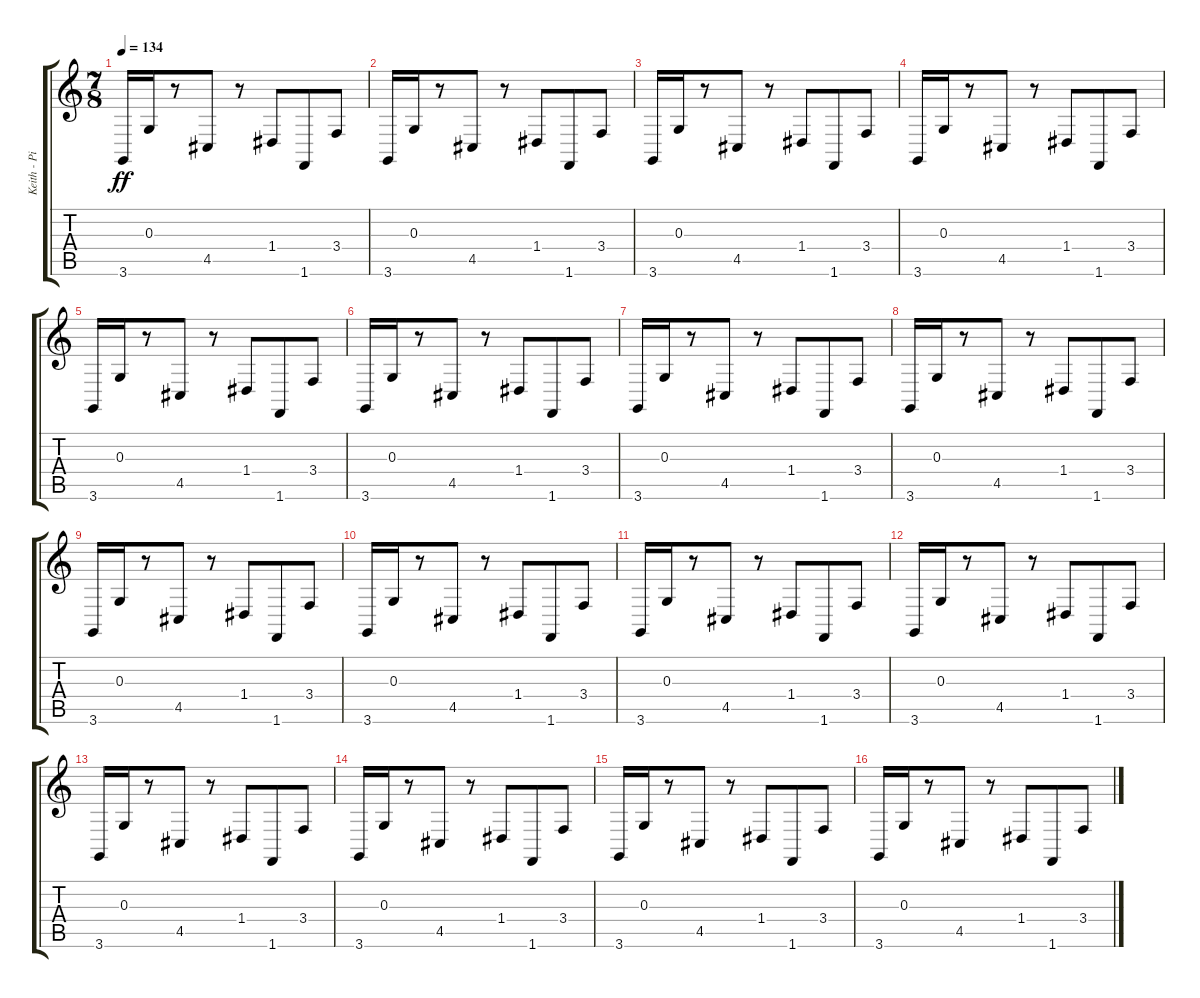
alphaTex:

\track ("Keith - Piano LH" "Keith - Pi") {instrument brightacousticpiano}
\staff {score tabs}
\tuning (E4 B3 G3 D3 A2 E2) {hide}
\ts (7 8)
\tempo 134
\clef g2
\ks c
3.6.16{dy ff} 0.3.16 r.8 4.5.8 r.8 1.4.8 1.6.8 3.4.8 |
3.6.16 0.3.16 r.8 4.5.8 r.8 1.4.8 1.6.8 3.4.8 |
3.6.16 0.3.16 r.8 4.5.8 r.8 1.4.8 1.6.8 3.4.8 |
3.6.16 0.3.16 r.8 4.5.8 r.8 1.4.8 1.6.8 3.4.8 |
3.6.16 0.3.16 r.8 4.5.8 r.8 1.4.8 1.6.8 3.4.8 |
3.6.16 0.3.16 r.8 4.5.8 r.8 1.4.8 1.6.8 3.4.8 |
3.6.16 0.3.16 r.8 4.5.8 r.8 1.4.8 1.6.8 3.4.8 |
3.6.16 0.3.16 r.8 4.5.8 r.8 1.4.8 1.6.8 3.4.8 |
3.6.16 0.3.16 r.8 4.5.8 r.8 1.4.8 1.6.8 3.4.8 |
3.6.16 0.3.16 r.8 4.5.8 r.8 1.4.8 1.6.8 3.4.8 |
3.6.16 0.3.16 r.8 4.5.8 r.8 1.4.8 1.6.8 3.4.8 |
3.6.16 0.3.16 r.8 4.5.8 r.8 1.4.8 1.6.8 3.4.8 |
3.6.16 0.3.16 r.8 4.5.8 r.8 1.4.8 1.6.8 3.4.8 |
3.6.16 0.3.16 r.8 4.5.8 r.8 1.4.8 1.6.8 3.4.8 |
3.6.16 0.3.16 r.8 4.5.8 r.8 1.4.8 1.6.8 3.4.8 |
3.6.16 0.3.16 r.8 4.5.8 r.8 1.4.8 1.6.8 3.4.8
